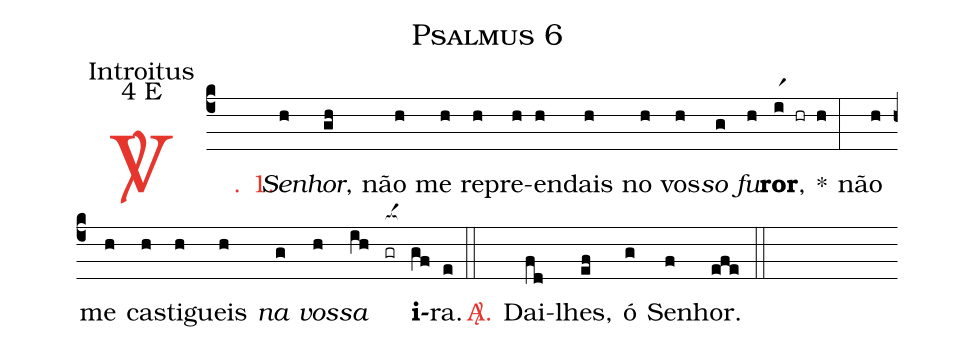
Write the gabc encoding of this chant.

name: Psalmus 6;
office-part: Introitus;
mode: 4;
mode-differentia: E;
%%
(c4)

<c><sp>V/</sp>. 1.</c>() <i>Se</i>(h)<i>nhor</i>,(gh) não(h) me(h) re(h)pre(h)en(h)dais(h) no(h) vos(h)<i>so</i>(g) <i>fu</i>(h)<b>ror</b>,(ir1 hr h) *(:) não(h) me(h) cas(h)ti(h)gueis(h) <i>na</i>(g) <i>vos</i>(h)<i>sa</i>(ih) <nlba>(gr[ocba:1{])<b>i</b></nlba>(gf[ocba:0}])ra.(e)

(::)

<c><sp>A/</sp>.</c>() Dai-(fd)lhes,(ef) ó(g) Se(f)nhor.(efe)

(::)
